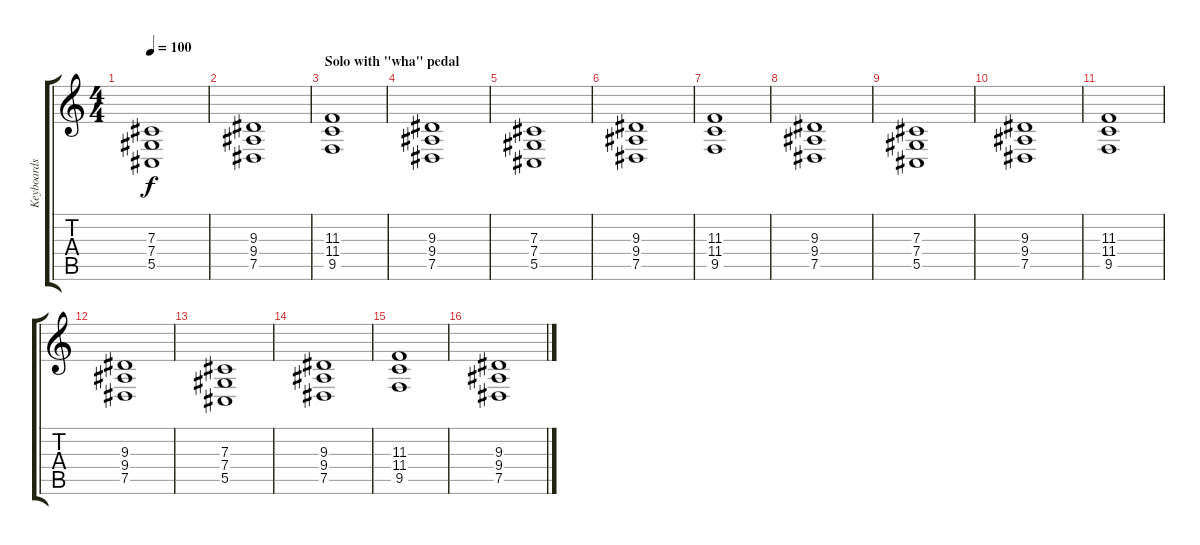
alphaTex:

\track ("Keyboards" "Keyboards") {instrument choiraahs}
\staff {score tabs}
\tuning (Eb4 Bb3 Gb3 Db3 Ab2 Eb2) {hide}
\ts (4 4)
\tempo 100
\clef g2
\ks c
(7.3 7.4 5.5).1{dy f} |
(9.3 9.4 7.5).1 |
\section ("" "Solo with \"wha\" pedal")
(11.3 11.4 9.5).1 |
(9.3 9.4 7.5).1 |
(7.3 7.4 5.5).1 |
(9.3 9.4 7.5).1 |
(11.3 11.4 9.5).1 |
(9.3 9.4 7.5).1 |
(7.3 7.4 5.5).1 |
(9.3 9.4 7.5).1 |
(11.3 11.4 9.5).1 |
(9.3 9.4 7.5).1 |
(7.3 7.4 5.5).1 |
(9.3 9.4 7.5).1 |
(11.3 11.4 9.5).1 |
(9.3 9.4 7.5).1
